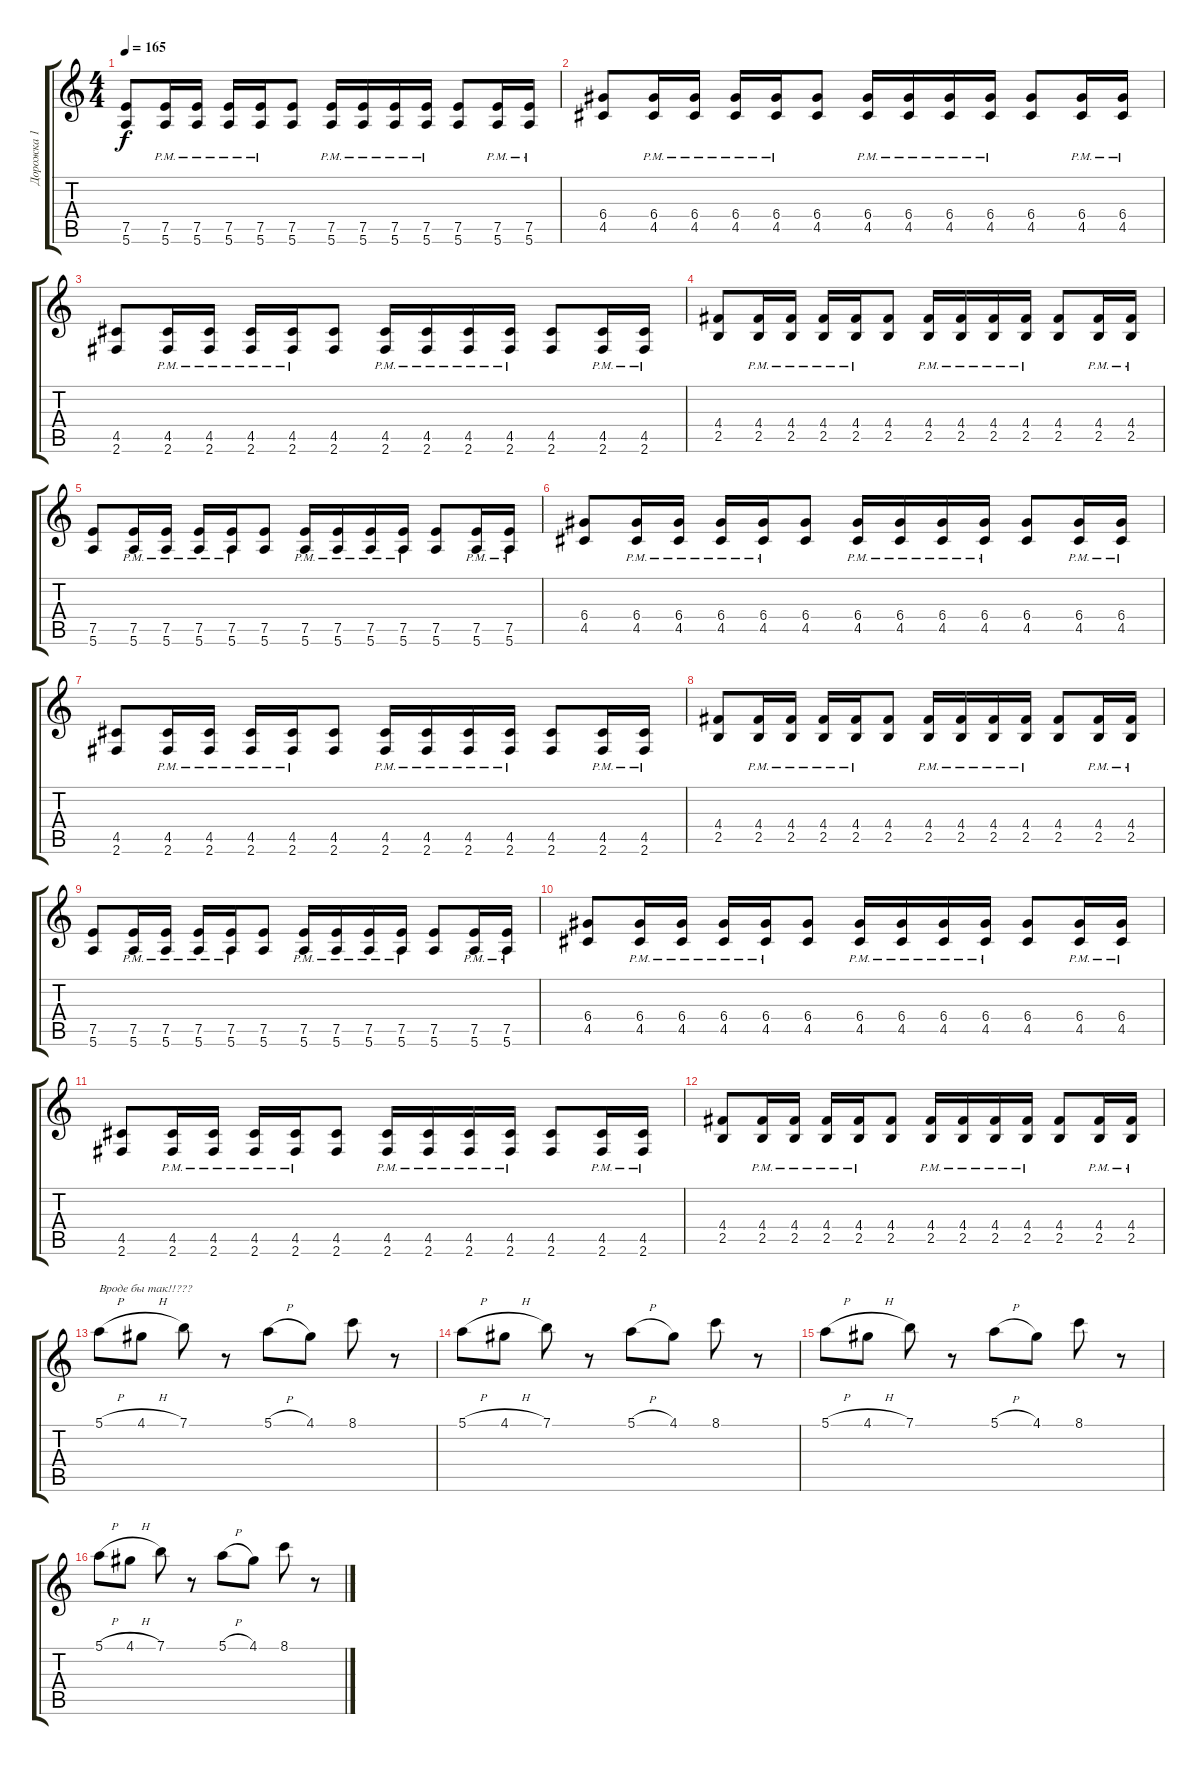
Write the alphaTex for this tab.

\track ("Дорожка 1" "Дорожка 1") {instrument distortionguitar}
\staff {score tabs}
\tuning (E4 B3 G3 D3 A2 E2) {hide}
\ts (4 4)
\tempo 165
\clef g2
\ks c
(7.5 5.6).8{dy f} (7.5{pm} 5.6{pm}).16 (7.5{pm} 5.6{pm}).16 (7.5{pm} 5.6{pm}).16 (7.5{pm} 5.6{pm}).16 (7.5 5.6).8 (7.5{pm} 5.6{pm}).16 (7.5{pm} 5.6{pm}).16 (7.5{pm} 5.6{pm}).16 (7.5{pm} 5.6{pm}).16 (7.5 5.6).8 (7.5{pm} 5.6{pm}).16 (7.5{pm} 5.6{pm}).16 |
(6.4 4.5).8 (6.4{pm} 4.5{pm}).16 (6.4{pm} 4.5{pm}).16 (6.4{pm} 4.5{pm}).16 (6.4{pm} 4.5{pm}).16 (6.4 4.5).8 (6.4{pm} 4.5{pm}).16 (6.4{pm} 4.5{pm}).16 (6.4{pm} 4.5{pm}).16 (6.4{pm} 4.5{pm}).16 (6.4 4.5).8 (6.4{pm} 4.5{pm}).16 (6.4{pm} 4.5{pm}).16 |
(4.5 2.6).8 (4.5{pm} 2.6{pm}).16 (4.5{pm} 2.6{pm}).16 (4.5{pm} 2.6{pm}).16 (4.5{pm} 2.6{pm}).16 (4.5 2.6).8 (4.5{pm} 2.6{pm}).16 (4.5{pm} 2.6{pm}).16 (4.5{pm} 2.6{pm}).16 (4.5{pm} 2.6{pm}).16 (4.5 2.6).8 (4.5{pm} 2.6{pm}).16 (4.5{pm} 2.6{pm}).16 |
(4.4 2.5).8 (4.4{pm} 2.5{pm}).16 (4.4{pm} 2.5{pm}).16 (4.4{pm} 2.5{pm}).16 (4.4{pm} 2.5{pm}).16 (4.4 2.5).8 (4.4{pm} 2.5{pm}).16 (4.4{pm} 2.5{pm}).16 (4.4{pm} 2.5{pm}).16 (4.4{pm} 2.5{pm}).16 (4.4 2.5).8 (4.4{pm} 2.5{pm}).16 (4.4{pm} 2.5{pm}).16 |
(7.5 5.6).8 (7.5{pm} 5.6{pm}).16 (7.5{pm} 5.6{pm}).16 (7.5{pm} 5.6{pm}).16 (7.5{pm} 5.6{pm}).16 (7.5 5.6).8 (7.5{pm} 5.6{pm}).16 (7.5{pm} 5.6{pm}).16 (7.5{pm} 5.6{pm}).16 (7.5{pm} 5.6{pm}).16 (7.5 5.6).8 (7.5{pm} 5.6{pm}).16 (7.5{pm} 5.6{pm}).16 |
(6.4 4.5).8 (6.4{pm} 4.5{pm}).16 (6.4{pm} 4.5{pm}).16 (6.4{pm} 4.5{pm}).16 (6.4{pm} 4.5{pm}).16 (6.4 4.5).8 (6.4{pm} 4.5{pm}).16 (6.4{pm} 4.5{pm}).16 (6.4{pm} 4.5{pm}).16 (6.4{pm} 4.5{pm}).16 (6.4 4.5).8 (6.4{pm} 4.5{pm}).16 (6.4{pm} 4.5{pm}).16 |
(4.5 2.6).8 (4.5{pm} 2.6{pm}).16 (4.5{pm} 2.6{pm}).16 (4.5{pm} 2.6{pm}).16 (4.5{pm} 2.6{pm}).16 (4.5 2.6).8 (4.5{pm} 2.6{pm}).16 (4.5{pm} 2.6{pm}).16 (4.5{pm} 2.6{pm}).16 (4.5{pm} 2.6{pm}).16 (4.5 2.6).8 (4.5{pm} 2.6{pm}).16 (4.5{pm} 2.6{pm}).16 |
(4.4 2.5).8 (4.4{pm} 2.5{pm}).16 (4.4{pm} 2.5{pm}).16 (4.4{pm} 2.5{pm}).16 (4.4{pm} 2.5{pm}).16 (4.4 2.5).8 (4.4{pm} 2.5{pm}).16 (4.4{pm} 2.5{pm}).16 (4.4{pm} 2.5{pm}).16 (4.4{pm} 2.5{pm}).16 (4.4 2.5).8 (4.4{pm} 2.5{pm}).16 (4.4{pm} 2.5{pm}).16 |
(7.5 5.6).8 (7.5{pm} 5.6{pm}).16 (7.5{pm} 5.6{pm}).16 (7.5{pm} 5.6{pm}).16 (7.5{pm} 5.6{pm}).16 (7.5 5.6).8 (7.5{pm} 5.6{pm}).16 (7.5{pm} 5.6{pm}).16 (7.5{pm} 5.6{pm}).16 (7.5{pm} 5.6{pm}).16 (7.5 5.6).8 (7.5{pm} 5.6{pm}).16 (7.5{pm} 5.6{pm}).16 |
(6.4 4.5).8 (6.4{pm} 4.5{pm}).16 (6.4{pm} 4.5{pm}).16 (6.4{pm} 4.5{pm}).16 (6.4{pm} 4.5{pm}).16 (6.4 4.5).8 (6.4{pm} 4.5{pm}).16 (6.4{pm} 4.5{pm}).16 (6.4{pm} 4.5{pm}).16 (6.4{pm} 4.5{pm}).16 (6.4 4.5).8 (6.4{pm} 4.5{pm}).16 (6.4{pm} 4.5{pm}).16 |
(4.5 2.6).8 (4.5{pm} 2.6{pm}).16 (4.5{pm} 2.6{pm}).16 (4.5{pm} 2.6{pm}).16 (4.5{pm} 2.6{pm}).16 (4.5 2.6).8 (4.5{pm} 2.6{pm}).16 (4.5{pm} 2.6{pm}).16 (4.5{pm} 2.6{pm}).16 (4.5{pm} 2.6{pm}).16 (4.5 2.6).8 (4.5{pm} 2.6{pm}).16 (4.5{pm} 2.6{pm}).16 |
(4.4 2.5).8 (4.4{pm} 2.5{pm}).16 (4.4{pm} 2.5{pm}).16 (4.4{pm} 2.5{pm}).16 (4.4{pm} 2.5{pm}).16 (4.4 2.5).8 (4.4{pm} 2.5{pm}).16 (4.4{pm} 2.5{pm}).16 (4.4{pm} 2.5{pm}).16 (4.4{pm} 2.5{pm}).16 (4.4 2.5).8 (4.4{pm} 2.5{pm}).16 (4.4{pm} 2.5{pm}).16 |
5.1{h}.8{txt "Вроде бы так!!???"} 4.1{h}.8 7.1.8 r.8 5.1{h}.8 4.1.8 8.1.8 r.8 |
5.1{h}.8 4.1{h}.8 7.1.8 r.8 5.1{h}.8 4.1.8 8.1.8 r.8 |
5.1{h}.8 4.1{h}.8 7.1.8 r.8 5.1{h}.8 4.1.8 8.1.8 r.8 |
5.1{h}.8 4.1{h}.8 7.1.8 r.8 5.1{h}.8 4.1.8 8.1.8 r.8
